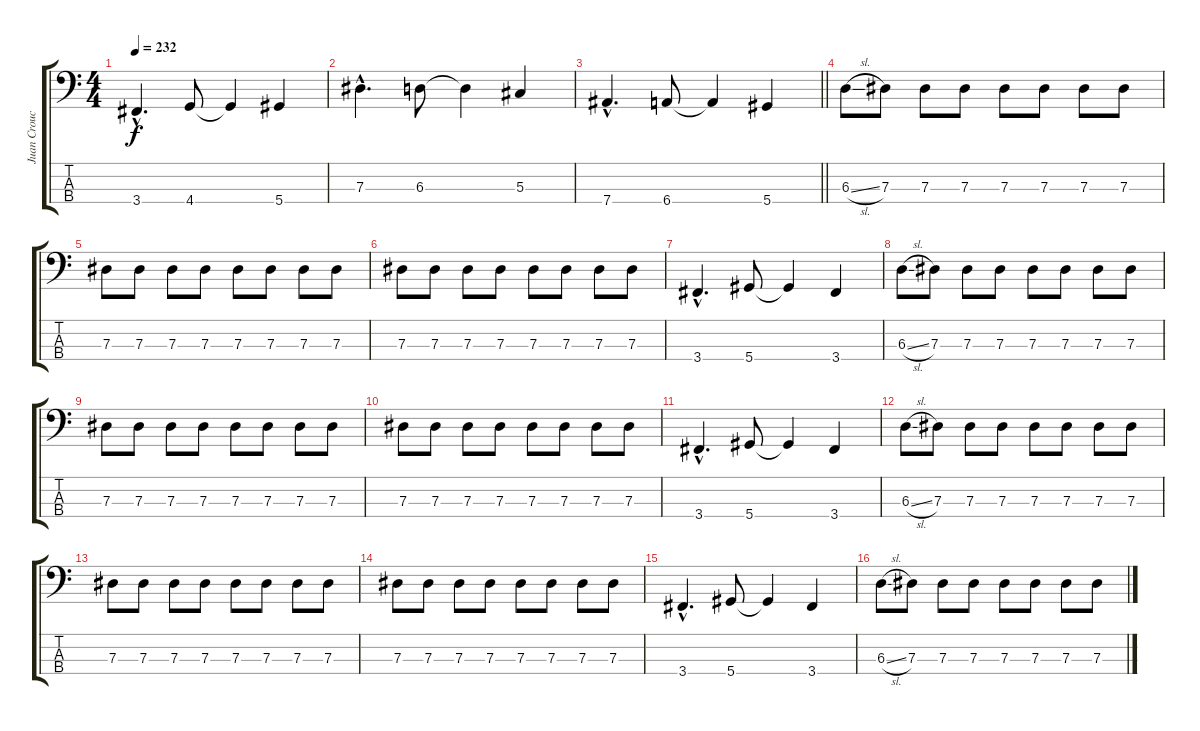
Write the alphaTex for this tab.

\track ("Juan Croucier" "Juan Crouc") {instrument electricbassfinger}
\staff {score tabs}
\tuning (Gb2 Db2 Ab1 Eb1) {hide}
\ts (4 4)
\tempo 232
\clef f4
\ks c
3.4{hac}.4{d dy f} 4.4.8 4.4{t}.4 5.4.4 |
7.3{hac}.4{d} 6.3.8 6.3{t}.4 5.3.4 |
\barLineRight lightlight
7.4{hac}.4{d} 6.4.8 6.4{t}.4 5.4.4 |
6.3{sl}.8 7.3.8 7.3.8 7.3.8 7.3.8 7.3.8 7.3.8 7.3.8 |
7.3.8 7.3.8 7.3.8 7.3.8 7.3.8 7.3.8 7.3.8 7.3.8 |
7.3.8 7.3.8 7.3.8 7.3.8 7.3.8 7.3.8 7.3.8 7.3.8 |
3.4{hac}.4{d} 5.4.8 5.4{t}.4 3.4.4 |
6.3{sl}.8 7.3.8 7.3.8 7.3.8 7.3.8 7.3.8 7.3.8 7.3.8 |
7.3.8 7.3.8 7.3.8 7.3.8 7.3.8 7.3.8 7.3.8 7.3.8 |
7.3.8 7.3.8 7.3.8 7.3.8 7.3.8 7.3.8 7.3.8 7.3.8 |
3.4{hac}.4{d} 5.4.8 5.4{t}.4 3.4.4 |
6.3{sl}.8 7.3.8 7.3.8 7.3.8 7.3.8 7.3.8 7.3.8 7.3.8 |
7.3.8 7.3.8 7.3.8 7.3.8 7.3.8 7.3.8 7.3.8 7.3.8 |
7.3.8 7.3.8 7.3.8 7.3.8 7.3.8 7.3.8 7.3.8 7.3.8 |
3.4{hac}.4{d} 5.4.8 5.4{t}.4 3.4.4 |
6.3{sl}.8 7.3.8 7.3.8 7.3.8 7.3.8 7.3.8 7.3.8 7.3.8
